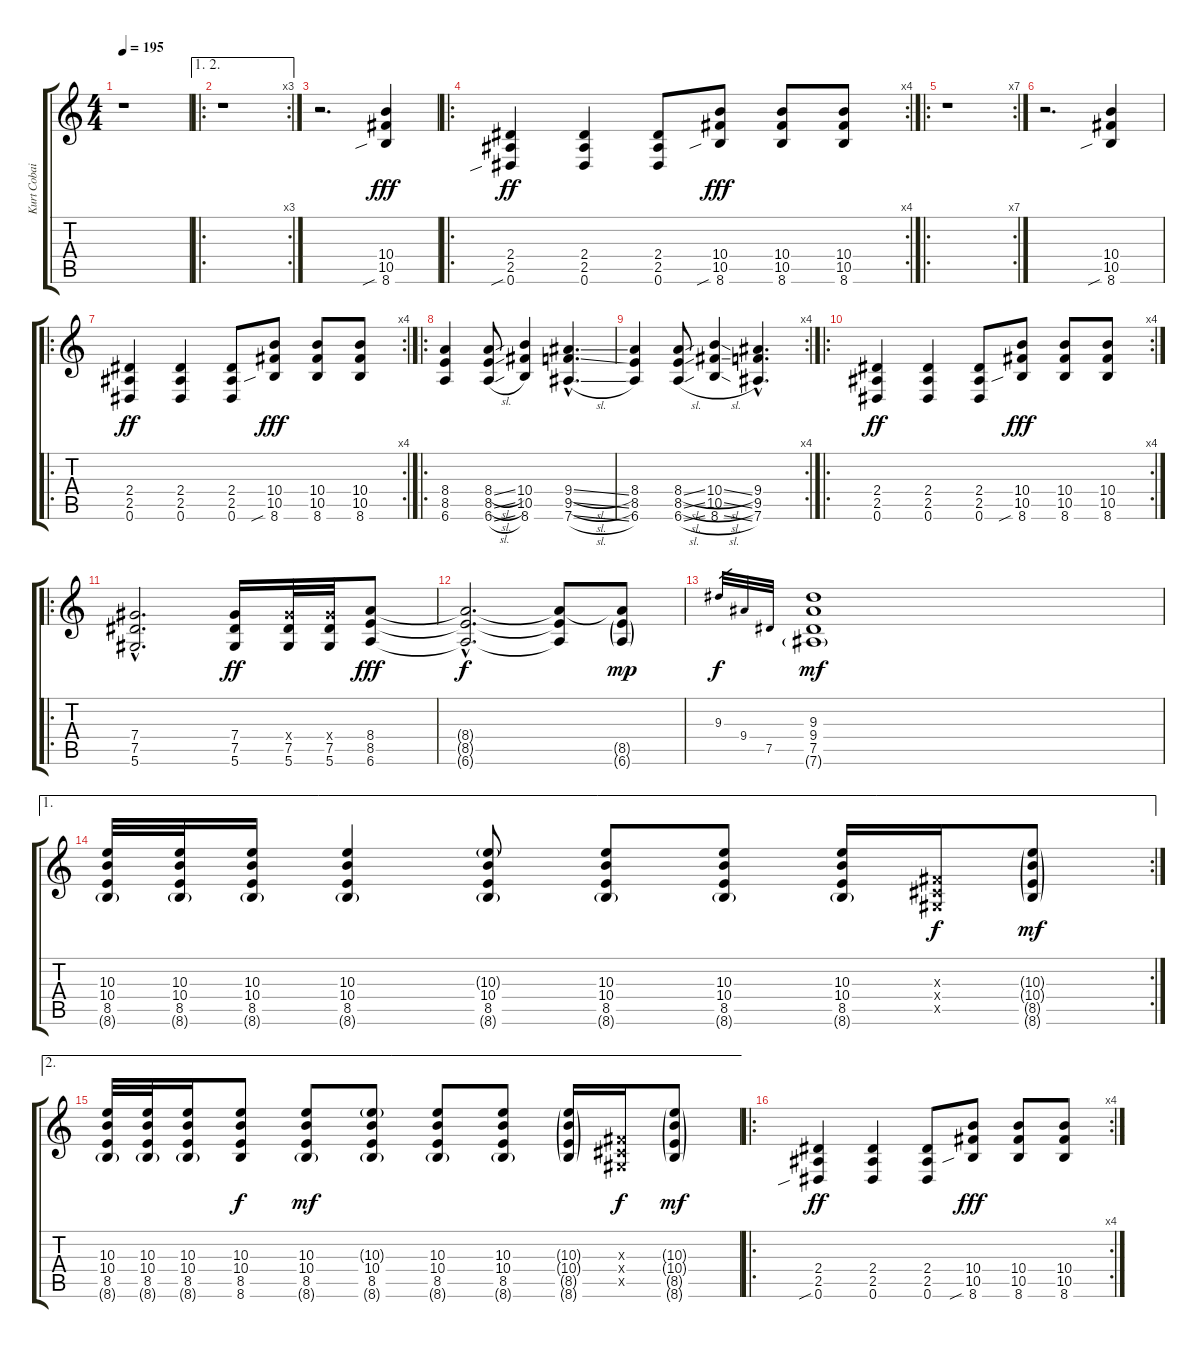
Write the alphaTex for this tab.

\track ("Kurt Cobain" "Kurt Cobai") {instrument distortionguitar}
\staff {score tabs}
\tuning (Eb4 Bb3 Gb3 Db3 Ab2 Eb2) {hide}
\ts (4 4)
\tempo 195
\clef g2
\ks c
r.1{dy fff instrument distortionguitar} |
\ae (1 2)
\ro
\rc 3
r.1 |
r.2{d} (10.4 10.5 8.6{sib}).4 |
\ro
\rc 4
(2.4 2.5 0.6{sib}).4{dy ff} (2.4 2.5 0.6).4 (2.4 2.5 0.6).8 (10.4 10.5 8.6{sib}).8{dy fff} (10.4 10.5 8.6).8 (10.4 10.5 8.6).8 |
\ro
\rc 7
r.1 |
r.2{d} (10.4 10.5 8.6{sib}).4 |
\ro
\rc 4
(2.4 2.5 0.6).4{dy ff} (2.4 2.5 0.6).4 (2.4 2.5 0.6).8 (10.4 10.5 8.6{sib}).8{dy fff} (10.4 10.5 8.6).8 (10.4 10.5 8.6).8 |
\ro
(8.4 8.5 6.6).4 (8.4{sl} 8.5{sl} 6.6{sl}).8 (10.4 10.5 8.6).4 (9.4{sl hac} 9.5{sl hac} 7.6{sl hac}).4{d} |
\rc 4
(8.4 8.5 6.6).4 (8.4{sl} 8.5{sl} 6.6{sl}).8 (10.4{sl} 10.5{sl} 8.6{sl}).4 (9.4{hac} 9.5{hac} 7.6{hac}).4{d} |
\ro
\rc 4
(2.4 2.5 0.6).4{dy ff} (2.4 2.5 0.6).4 (2.4 2.5 0.6).8 (10.4 10.5 8.6{sib}).8{dy fff} (10.4 10.5 8.6).8 (10.4 10.5 8.6).8 |
\ro
(7.4{hac} 7.5{hac} 5.6{hac}).2{d} (7.4 7.5 5.6).16{dy ff} (7.4{x} 7.5 5.6).32 (7.4{x} 7.5 5.6).32 (8.4 8.5 6.6).8{dy fff} |
(8.4{hac t} 8.5{hac t} 6.6{hac t}).2{d dy f} (8.4{t} 8.5{t} 6.6{t}).8 (8.4{t} 8.5{g} 6.6{g}).8{dy mp} |
9.3.32{gr dy f} 9.4.32{gr} 7.5.32{gr} (9.3 9.4 7.5 7.6{g}).1{dy mf} |
\ae 1
\rc 2
(10.3 10.4 8.5 8.6{g}).32 (10.3 10.4 8.5 8.6{g}).32 (10.3 10.4 8.5 8.6{g}).16 (10.3 10.4 8.5 8.6{g}).4 (10.3{g} 10.4 8.5 8.6{g}).8 (10.3 10.4 8.5 8.6{g}).8 (10.3 10.4 8.5 8.6{g}).8 (10.3 10.4 8.5 8.6{g}).16 (0.3{x} 0.4{x} 0.5{x}).16{dy f} (10.3{g} 10.4{g} 8.5{g} 8.6{g}).8{dy mf} |
\ae 2
(10.3 10.4 8.5 8.6{g}).32 (10.3 10.4 8.5 8.6{g}).32 (10.3 10.4 8.5 8.6{g}).16 (10.3 10.4 8.5 8.6).8{dy f} (10.3 10.4 8.5 8.6{g}).8{dy mf} (10.3{g} 10.4 8.5 8.6{g}).8 (10.3 10.4 8.5 8.6{g}).8 (10.3 10.4 8.5 8.6{g}).8 (10.3{g} 10.4{g} 8.5{g} 8.6{g}).16 (0.3{x} 0.4{x} 0.5{x}).16{dy f} (10.3{g} 10.4{g} 8.5{g} 8.6{g}).8{dy mf} |
\ro
\rc 4
(2.4 2.5 0.6{sib}).4{dy ff} (2.4 2.5 0.6).4 (2.4 2.5 0.6).8 (10.4 10.5 8.6{sib}).8{dy fff} (10.4 10.5 8.6).8 (10.4 10.5 8.6).8
